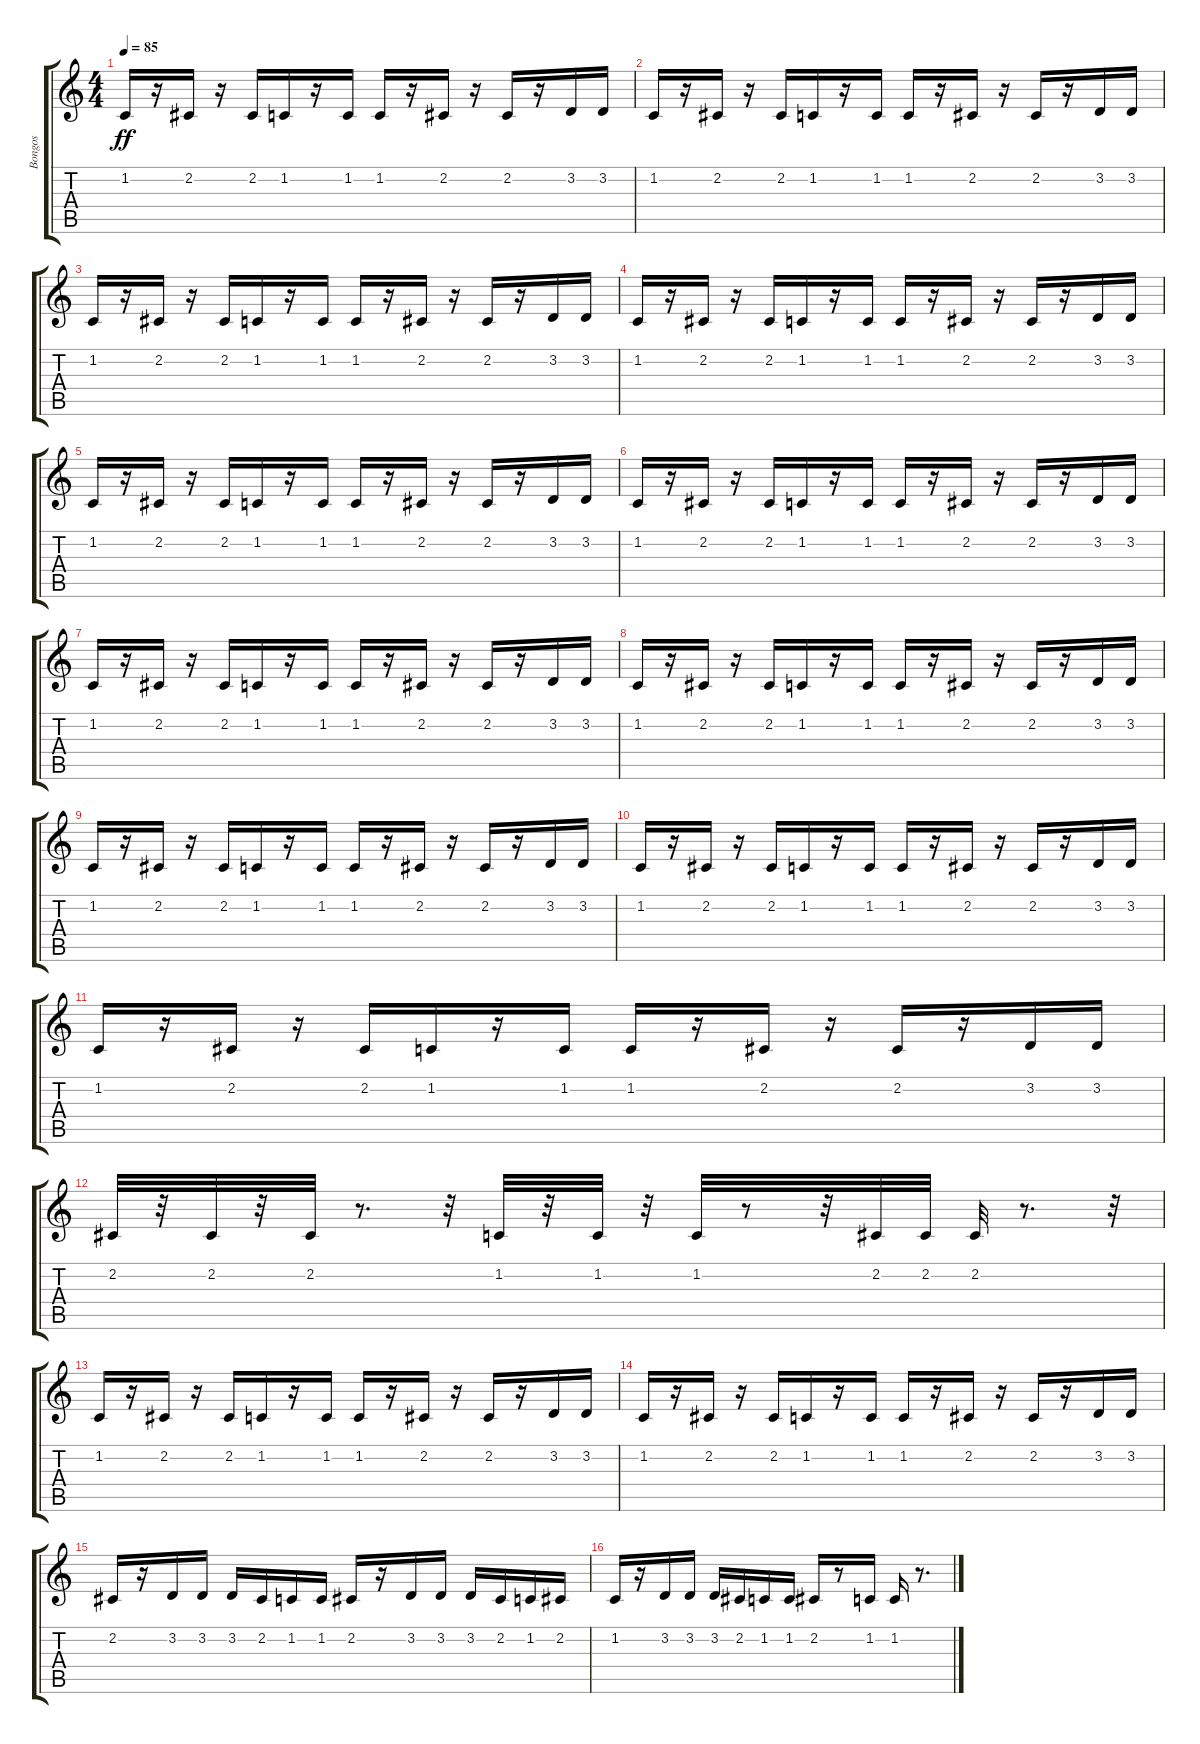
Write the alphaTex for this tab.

\track ("Bongos" "Bongos") {instrument taikodrum}
\staff {score tabs}
\tuning (E4 B3 G3 D3 A2 E2) {hide}
\ts (4 4)
\tempo 85
\clef g2
\ks c
1.2.16{dy ff} r.16 2.2.16 r.16 2.2.16 1.2.16 r.16 1.2.16 1.2.16 r.16 2.2.16 r.16 2.2.16 r.16 3.2.16 3.2.16 |
1.2.16 r.16 2.2.16 r.16 2.2.16 1.2.16 r.16 1.2.16 1.2.16 r.16 2.2.16 r.16 2.2.16 r.16 3.2.16 3.2.16 |
1.2.16 r.16 2.2.16 r.16 2.2.16 1.2.16 r.16 1.2.16 1.2.16 r.16 2.2.16 r.16 2.2.16 r.16 3.2.16 3.2.16 |
1.2.16 r.16 2.2.16 r.16 2.2.16 1.2.16 r.16 1.2.16 1.2.16 r.16 2.2.16 r.16 2.2.16 r.16 3.2.16 3.2.16 |
1.2.16 r.16 2.2.16 r.16 2.2.16 1.2.16 r.16 1.2.16 1.2.16 r.16 2.2.16 r.16 2.2.16 r.16 3.2.16 3.2.16 |
1.2.16 r.16 2.2.16 r.16 2.2.16 1.2.16 r.16 1.2.16 1.2.16 r.16 2.2.16 r.16 2.2.16 r.16 3.2.16 3.2.16 |
1.2.16 r.16 2.2.16 r.16 2.2.16 1.2.16 r.16 1.2.16 1.2.16 r.16 2.2.16 r.16 2.2.16 r.16 3.2.16 3.2.16 |
1.2.16 r.16 2.2.16 r.16 2.2.16 1.2.16 r.16 1.2.16 1.2.16 r.16 2.2.16 r.16 2.2.16 r.16 3.2.16 3.2.16 |
1.2.16 r.16 2.2.16 r.16 2.2.16 1.2.16 r.16 1.2.16 1.2.16 r.16 2.2.16 r.16 2.2.16 r.16 3.2.16 3.2.16 |
1.2.16 r.16 2.2.16 r.16 2.2.16 1.2.16 r.16 1.2.16 1.2.16 r.16 2.2.16 r.16 2.2.16 r.16 3.2.16 3.2.16 |
1.2.16 r.16 2.2.16 r.16 2.2.16 1.2.16 r.16 1.2.16 1.2.16 r.16 2.2.16 r.16 2.2.16 r.16 3.2.16 3.2.16 |
2.2.32 r.32 2.2.32 r.32 2.2.32 r.8{d} r.32 1.2.32 r.32 1.2.32 r.32 1.2.32 r.8 r.32 2.2.32 2.2.32 2.2.32 r.8{d} r.32 |
1.2.16 r.16 2.2.16 r.16 2.2.16 1.2.16 r.16 1.2.16 1.2.16 r.16 2.2.16 r.16 2.2.16 r.16 3.2.16 3.2.16 |
1.2.16 r.16 2.2.16 r.16 2.2.16 1.2.16 r.16 1.2.16 1.2.16 r.16 2.2.16 r.16 2.2.16 r.16 3.2.16 3.2.16 |
2.2.16 r.16 3.2.16 3.2.16 3.2.16 2.2.16 1.2.16 1.2.16 2.2.16 r.16 3.2.16 3.2.16 3.2.16 2.2.16 1.2.16 2.2.16 |
1.2.16 r.16 3.2.16 3.2.16 3.2.16 2.2.16 1.2.16 1.2.16 2.2.16 r.8 1.2.16 1.2.16 r.8{d}
